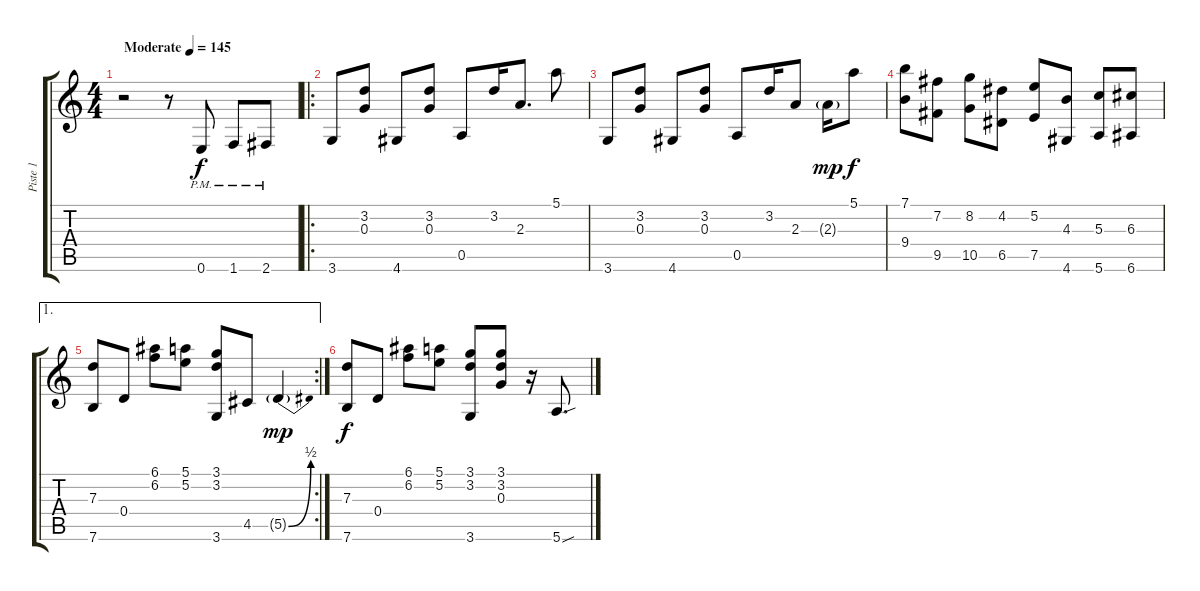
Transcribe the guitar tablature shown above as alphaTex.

\track ("Piste 1" "Piste 1") {instrument electricguitarjazz}
\staff {score tabs}
\tuning (E4 B3 G3 D3 A2 E2) {hide}
\ts (4 4)
\tempo (145 "Moderate")
\clef g2
\ks c
r.2{dy f instrument electricguitarjazz} r.8 0.6{pm}.8 1.6{pm}.8 2.6{pm}.8 |
\ro
3.6.8 (3.2 0.3).8 4.6.8 (3.2 0.3).8 0.5.8 3.2.16 2.3.8{d} 5.1.8 |
3.6.8 (3.2 0.3).8 4.6.8 (3.2 0.3).8 0.5.8 3.2.16 2.3.8 2.3{g}.16{dy mp} 5.1.8{dy f} |
(7.1 9.4).8 (7.2 9.5).8 (8.2 10.5).8 (4.2 6.5).8 (5.2 7.5).8 (4.3 4.6).8 (5.3 5.6).8 (6.3 6.6).8 |
\ae 1
\rc 2
(7.3 7.6).8 0.4.8 (6.1 6.2).8 (5.1 5.2).8 (3.1 3.2 3.6).8 4.5.8 5.5{be (bend 0 0 60 2) g}.4{dy mp} |
(7.3 7.6).8{dy f} 0.4.8 (6.1 6.2).8 (5.1 5.2).8 (3.1 3.2 3.6).8 (3.1 3.2 0.3).8 r.16 5.6{sou}.8{d}
